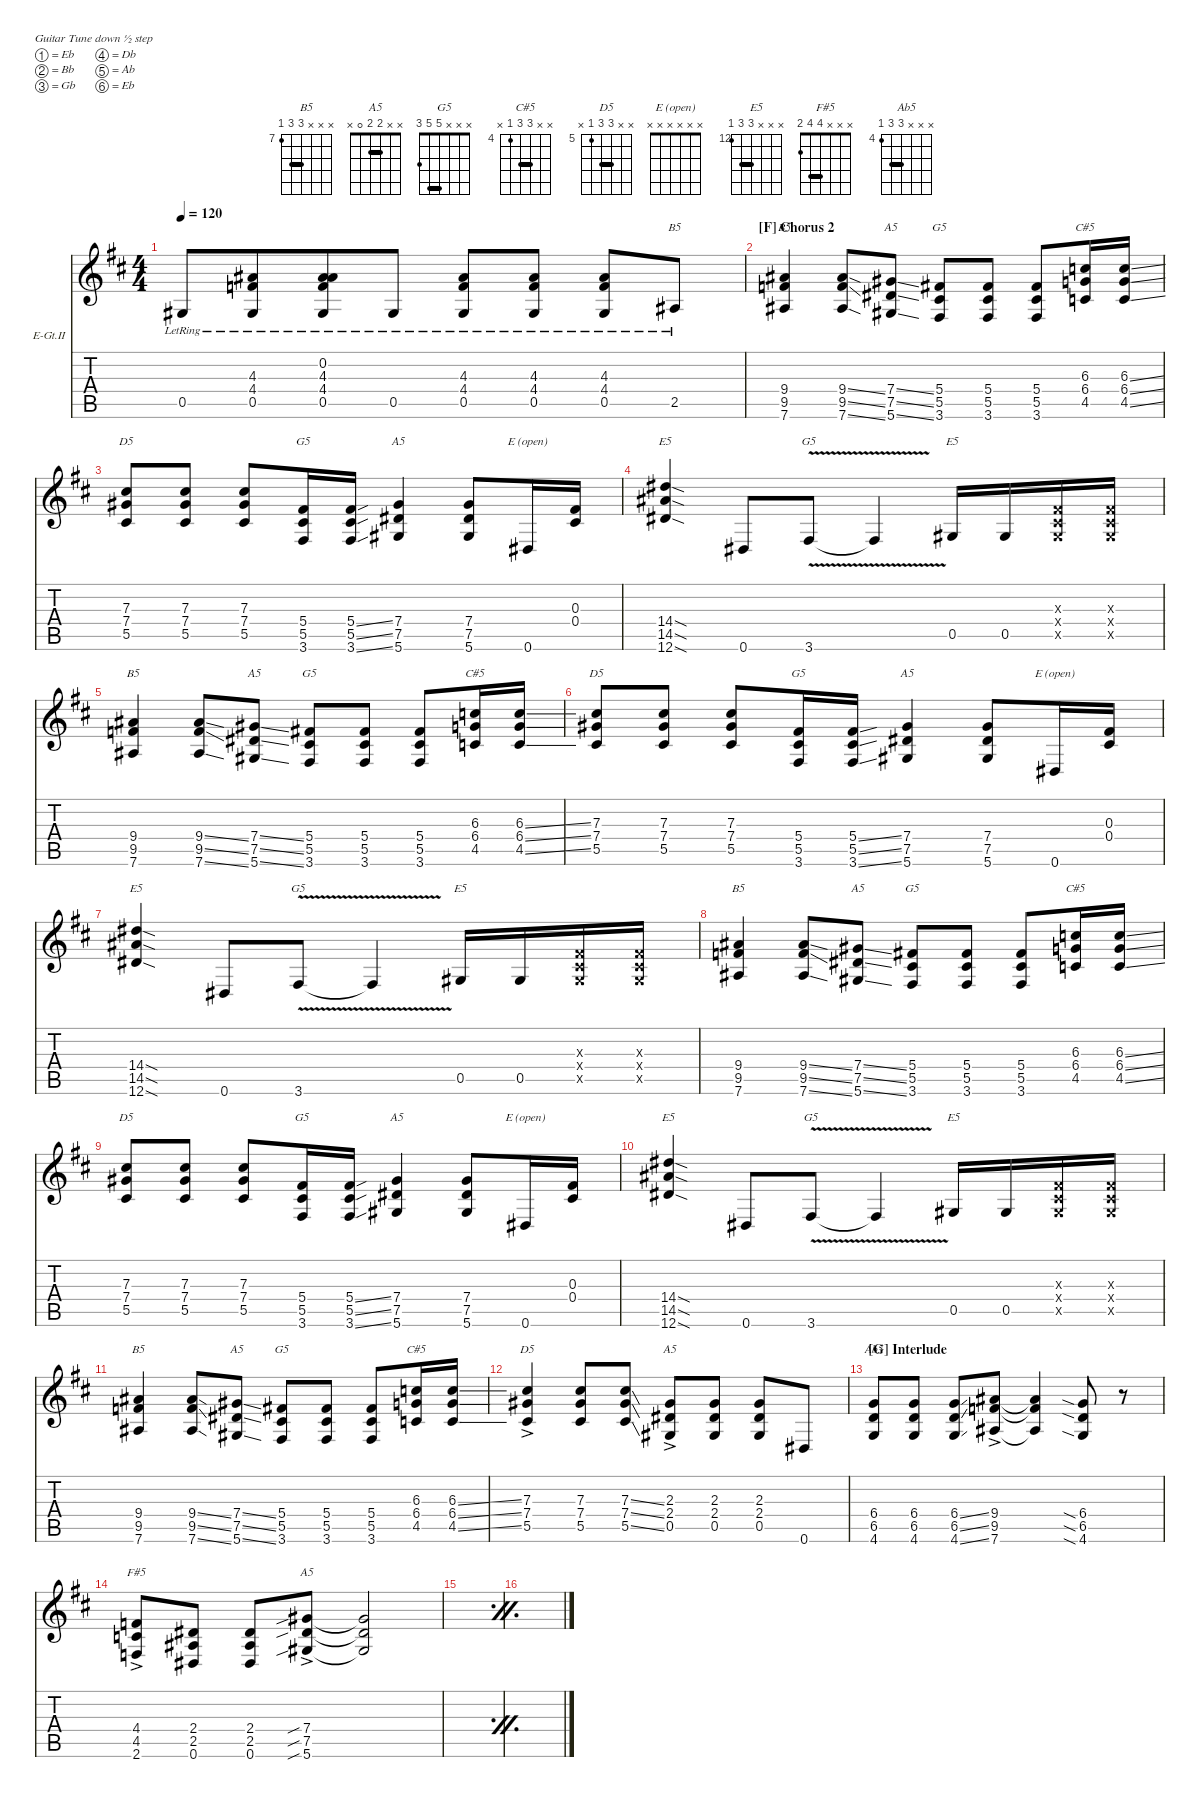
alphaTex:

\hideDynamics
\bracketExtendMode nobrackets
\firstSystemTrackNameOrientation horizontal
\otherSystemsTrackNameOrientation horizontal
\track ("E.Guitar II" "E-Gt.II") {instrument distortionguitar}
\staff {score tabs}
\tuning (Eb4 Bb3 Gb3 Db3 Ab2 Eb2)
\chord ("B5" x 0 4 4 2 x)
\chord ("B5" x x x 9 9 7) {firstfret 7 barre 9}
\chord ("A5" x x x 7 7 5) {firstfret 5 barre 7}
\chord ("G5" x x x 5 5 3) {barre 5}
\chord ("C#5" x x 6 6 4 x) {firstfret 4 barre 6}
\chord ("D5" x x 7 7 5 x) {firstfret 5 barre 7}
\chord ("E (open)" x x x x x x)
\chord ("E5" x x x 14 14 12) {firstfret 12 barre 14}
\chord ("F#5" x x x 4 4 2) {barre 4}
\chord ("A5" x x 2 2 0 x) {barre 2}
\chord ("Ab5" x x x 6 6 4) {firstfret 4 barre 6}
\ts (4 4)
\tempo 120
\clef g2
\ks bminor
0.5{lr}.8{dy mf beam merge} (0.5{lr} 4.4{lr} 4.3{lr}).8{beam merge} (0.5{lr} 4.4{lr} 0.2{lr} 4.3{lr}).8{beam merge} 0.5{lr}.8 (0.5{lr} 4.4{lr} 4.3{lr}).8 (0.5{lr} 4.4{lr} 4.3{lr}).8 (0.5{lr} 4.4{lr} 4.3{lr}).8 2.5{lr}.8{ch "B5"} |
\section ("F" "Chorus 2")
(9.5 7.6 9.4).4{ch "B5" dy f} (9.5{ss} 7.6{ss} 9.4{ss}).8 (7.5{ss} 5.6{ss} 7.4{ss}).8{ch "A5"} (5.5 3.6 5.4).8{ch "G5"} (5.5 3.6 5.4).8 (5.5 3.6 5.4).8 (4.5 6.4 6.3).16{ch "C#5"} (6.3{ss} 6.4{ss} 4.5{ss}).16 |
(5.5 7.4 7.3).8{ch "D5"} (5.5 7.4 7.3).8 (5.5 7.4 7.3).8 (3.6 5.5 5.4).16{ch "G5"} (5.4{ss} 5.5{ss} 3.6{ss}).16 (5.6 7.5 7.4).4{ch "A5"} (5.6 7.5 7.4).8 0.6.16{ch "E (open)"} (0.4 0.3).16 |
(12.6{sod} 14.5{sod} 14.4{sod}).4{ch "E5"} 0.6.8 3.6{v}.8{ch "G5"} 3.6{v t}.4 0.5.16{ch "E5"} 0.5.16 (0.5{x} 0.4{x} 0.3{x}).16 (0.5{x} 0.4{x} 0.3{x}).16 |
(9.5 7.6 9.4).4{ch "B5"} (9.5{ss} 7.6{ss} 9.4{ss}).8 (7.5{ss} 5.6{ss} 7.4{ss}).8{ch "A5"} (5.5 3.6 5.4).8{ch "G5"} (5.5 3.6 5.4).8 (5.5 3.6 5.4).8 (4.5 6.4 6.3).16{ch "C#5"} (6.3{ss} 6.4{ss} 4.5{ss}).16 |
(5.5 7.4 7.3).8{ch "D5"} (5.5 7.4 7.3).8 (5.5 7.4 7.3).8 (3.6 5.5 5.4).16{ch "G5"} (5.4{ss} 5.5{ss} 3.6{ss}).16 (5.6 7.5 7.4).4{ch "A5"} (5.6 7.5 7.4).8 0.6.16{ch "E (open)"} (0.4 0.3).16 |
(12.6{sod} 14.5{sod} 14.4{sod}).4{ch "E5"} 0.6.8 3.6{v}.8{ch "G5"} 3.6{v t}.4 0.5.16{ch "E5"} 0.5.16 (0.5{x} 0.4{x} 0.3{x}).16 (0.5{x} 0.4{x} 0.3{x}).16 |
(9.5 7.6 9.4).4{ch "B5"} (9.5{ss} 7.6{ss} 9.4{ss}).8 (7.5{ss} 5.6{ss} 7.4{ss}).8{ch "A5"} (5.5 3.6 5.4).8{ch "G5"} (5.5 3.6 5.4).8 (5.5 3.6 5.4).8 (4.5 6.4 6.3).16{ch "C#5"} (6.3{ss} 6.4{ss} 4.5{ss}).16 |
(5.5 7.4 7.3).8{ch "D5"} (5.5 7.4 7.3).8 (5.5 7.4 7.3).8 (3.6 5.5 5.4).16{ch "G5"} (5.4{ss} 5.5{ss} 3.6{ss}).16 (5.6 7.5 7.4).4{ch "A5"} (5.6 7.5 7.4).8 0.6.16{ch "E (open)"} (0.4 0.3).16 |
(12.6{sod} 14.5{sod} 14.4{sod}).4{ch "E5"} 0.6.8 3.6{v}.8{ch "G5"} 3.6{v t}.4 0.5.16{ch "E5"} 0.5.16 (0.5{x} 0.4{x} 0.3{x}).16 (0.5{x} 0.4{x} 0.3{x}).16 |
(9.5 7.6 9.4).4{ch "B5"} (9.5{ss} 7.6{ss} 9.4{ss}).8 (7.5{ss} 5.6{ss} 7.4{ss}).8{ch "A5"} (5.5 3.6 5.4).8{ch "G5"} (5.5 3.6 5.4).8 (5.5 3.6 5.4).8 (4.5 6.4 6.3).16{ch "C#5"} (6.3{ss} 6.4{ss} 4.5{ss}).16 |
(5.5{ac} 7.4{ac} 7.3{ac}).4{ch "D5"} (5.5 7.4 7.3).8 (5.5{ss} 7.4{ss} 7.3{ss}).8 (0.5{ac} 2.3{ac} 2.4{ac}).8{ch "A5"} (0.5 2.4 2.3).8 (0.5 2.4 2.3).8 0.6.8 |
\section ("G" "Interlude")
(4.6 6.5 6.4).8{ch "Ab5" dy ff} (4.6 6.4 6.5).8 (4.6{ss} 6.4{ss} 6.5{ss}).8 (7.6{ac} 9.5{ac} 9.4{ac}).8 (7.6{t} 9.5{t} 9.4{t}).4 (4.6{sia} 6.5{sia} 6.4{sia}).8 r.8 |
(2.6{ac} 4.5{ac} 4.4{ac}).8{ch "F#5"} (0.6 2.5 2.4).8 (0.6 2.5 2.4).8 (5.6{sib ac} 7.5{sib ac} 7.4{sib ac}).8{ch "A5"} (5.6{t} 7.5{t} 7.4{t}).2 |
\simile firstofdouble
|
\simile secondofdouble
